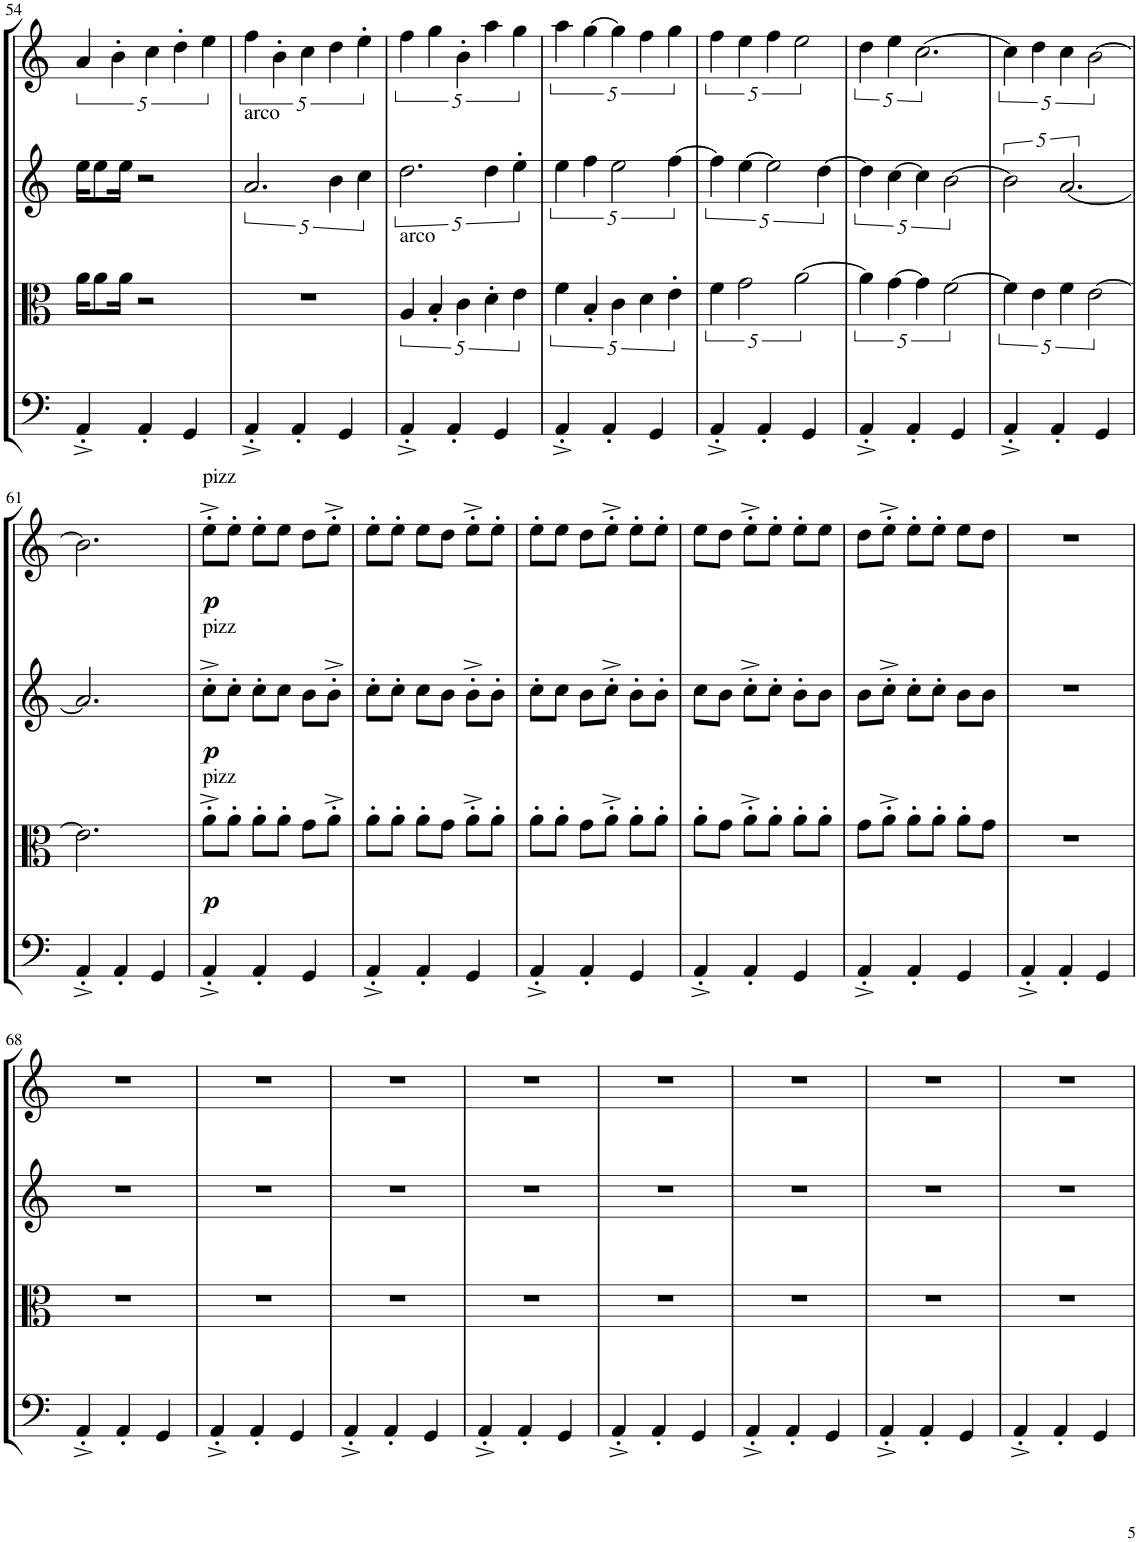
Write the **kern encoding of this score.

**kern	**kern	**dynam	**kern	**dynam	**kern	**dynam
*part4	*part3	*part3	*part2	*part2	*part1	*part1
*staff4	*staff3	*staff3	*staff2	*staff2	*staff1	*staff1
*I"Violoncello	*I"Viola	*	*I"Violin II	*	*I"Violin I	*
*I'Vc	*I'Vla	*	*I'Vln	*	*I'Vln	*
!!LO:PB:g=z
*clefF4	*clefC3	*	*clefG2	*	*clefG2	*
*k[]	*k[]	*	*k[]	*	*k[]	*
*M3/4	*M3/4	*	*M3/4	*	*M3/4	*
=54	=54	=54	=54	=54	=54	=54
4AA'^/	16a\KL	.	16ee\KL	.	20%3a/	.
.	8a\	.	8ee\	.	.	.
.	.	.	.	.	20%3b'\	.
.	16a\Jk	.	16ee\Jk	.	.	.
4AA'/	2r	.	2r	.	.	.
.	.	.	.	.	20%3cc\	.
.	.	.	.	.	20%3dd'\	.
4GG/	.	.	.	.	.	.
.	.	.	.	.	20%3ee\	.
=55	=55	=55	=55	=55	=55	=55
!	!	!	!LO:TX:a:t=arco	!	!	!
4AA'^/	2.r	.	10%3.a/	.	20%3ff\	.
.	.	.	.	.	20%3b'\	.
4AA'/	.	.	.	.	.	.
.	.	.	.	.	20%3cc\	.
.	.	.	20%3b\	.	20%3dd\	.
4GG/	.	.	.	.	.	.
.	.	.	20%3cc\	.	20%3ee'\	.
=56	=56	=56	=56	=56	=56	=56
!	!LO:TX:a:t=arco	!	!	!	!	!
4AA'^/	20%3A/	.	10%3.dd\	.	20%3ff\	.
.	20%3B'/	.	.	.	20%3gg\	.
4AA'/	.	.	.	.	.	.
.	20%3c\	.	.	.	20%3b'\	.
.	20%3d'\	.	20%3dd\	.	20%3aa\	.
4GG/	.	.	.	.	.	.
.	20%3e\	.	20%3ee'\	.	20%3gg\	.
=57	=57	=57	=57	=57	=57	=57
4AA'^/	20%3f\	.	20%3ee\	.	20%3aa\	.
.	20%3B'/	.	20%3ff\	.	[20%3gg\	.
4AA'/	.	.	.	.	.	.
.	20%3c\	.	10%3ee\	.	20%3gg\]	.
.	20%3d\	.	.	.	20%3ff\	.
4GG/	.	.	.	.	.	.
.	20%3e'\	.	[20%3ff\	.	20%3gg\	.
=58	=58	=58	=58	=58	=58	=58
4AA'^/	20%3f\	.	20%3ff\]	.	20%3ff\	.
.	10%3g\	.	[20%3ee\	.	20%3ee\	.
4AA'/	.	.	.	.	.	.
.	.	.	10%3ee\]	.	20%3ff\	.
.	[10%3a\	.	.	.	10%3ee\	.
4GG/	.	.	.	.	.	.
.	.	.	[20%3dd\	.	.	.
=59	=59	=59	=59	=59	=59	=59
4AA'^/	20%3a\]	.	20%3dd\]	.	20%3dd\	.
.	[20%3g\	.	[20%3cc\	.	20%3ee\	.
4AA'/	.	.	.	.	.	.
.	20%3g\]	.	20%3cc\]	.	[10%3.cc\	.
.	[10%3f\	.	[10%3b\	.	.	.
4GG/	.	.	.	.	.	.
=60	=60	=60	=60	=60	=60	=60
4AA'^/	20%3f\]	.	10%3b\]	.	20%3cc\]	.
.	20%3e\	.	.	.	20%3dd\	.
4AA'/	.	.	.	.	.	.
.	20%3f\	.	[10%3.a/	.	20%3cc\	.
.	[10%3e\	.	.	.	[10%3b\	.
4GG/	.	.	.	.	.	.
!!LO:LB:g=z
=61	=61	=61	=61	=61	=61	=61
4AA'^/	2.e\]	.	2.a/]	.	2.b\]	.
4AA'/	.	.	.	.	.	.
4GG/	.	.	.	.	.	.
=62	=62	=62	=62	=62	=62	=62
!	!	!	!	!	!LO:TX:a:t=pizz	!
!	!	!	!LO:TX:a:t=pizz	!	!	!
!	!LO:TX:a:t=pizz	!	!	!	!	!
!	!	!LO:DY:b	!	!LO:DY:b	!	!LO:DY:b
4AA'^/	8a'^\L	p	8cc'^\L	p	8ee'^\L	p
.	8a'\J	.	8cc'\J	.	8ee'\J	.
4AA'/	8a'\L	.	8cc'\L	.	8ee'\L	.
.	8a'\J	.	8cc\J	.	8ee\J	.
4GG/	8g\L	.	8b\L	.	8dd\L	.
.	8a'^\J	.	8b'^\J	.	8ee'^\J	.
=63	=63	=63	=63	=63	=63	=63
4AA'^/	8a'\L	.	8cc'\L	.	8ee'\L	.
.	8a'\J	.	8cc'\J	.	8ee'\J	.
4AA'/	8a'\L	.	8cc\L	.	8ee\L	.
.	8g\J	.	8b\J	.	8dd\J	.
4GG/	8a'^\L	.	8b'^\L	.	8ee'^\L	.
.	8a'\J	.	8b'\J	.	8ee'\J	.
=64	=64	=64	=64	=64	=64	=64
4AA'^/	8a'\L	.	8cc'\L	.	8ee'\L	.
.	8a'\J	.	8cc\J	.	8ee\J	.
4AA'/	8g\L	.	8b\L	.	8dd\L	.
.	8a'^\J	.	8cc'^\J	.	8ee'^\J	.
4GG/	8a'\L	.	8b'\L	.	8ee'\L	.
.	8a'\J	.	8b'\J	.	8ee'\J	.
=65	=65	=65	=65	=65	=65	=65
4AA'^/	8a'\L	.	8cc\L	.	8ee\L	.
.	8g\J	.	8b\J	.	8dd\J	.
4AA'/	8a'^\L	.	8cc'^\L	.	8ee'^\L	.
.	8a'\J	.	8cc'\J	.	8ee'\J	.
4GG/	8a'\L	.	8b'\L	.	8ee'\L	.
.	8a'\J	.	8b\J	.	8ee\J	.
=66	=66	=66	=66	=66	=66	=66
4AA'^/	8g\L	.	8b\L	.	8dd\L	.
.	8a'^\J	.	8cc'^\J	.	8ee'^\J	.
4AA'/	8a'\L	.	8cc'\L	.	8ee'\L	.
.	8a'\J	.	8cc'\J	.	8ee'\J	.
4GG/	8a'\L	.	8b\L	.	8ee\L	.
.	8g\J	.	8b\J	.	8dd\J	.
=67	=67	=67	=67	=67	=67	=67
4AA'^/	2.r	.	2.r	.	2.r	.
4AA'/	.	.	.	.	.	.
4GG/	.	.	.	.	.	.
!!LO:LB:g=z
=68	=68	=68	=68	=68	=68	=68
4AA'^/	2.r	.	2.r	.	2.r	.
4AA'/	.	.	.	.	.	.
4GG/	.	.	.	.	.	.
=69	=69	=69	=69	=69	=69	=69
4AA'^/	2.r	.	2.r	.	2.r	.
4AA'/	.	.	.	.	.	.
4GG/	.	.	.	.	.	.
=70	=70	=70	=70	=70	=70	=70
4AA'^/	2.r	.	2.r	.	2.r	.
4AA'/	.	.	.	.	.	.
4GG/	.	.	.	.	.	.
=71	=71	=71	=71	=71	=71	=71
4AA'^/	2.r	.	2.r	.	2.r	.
4AA'/	.	.	.	.	.	.
4GG/	.	.	.	.	.	.
=72	=72	=72	=72	=72	=72	=72
4AA'^/	2.r	.	2.r	.	2.r	.
4AA'/	.	.	.	.	.	.
4GG/	.	.	.	.	.	.
=73	=73	=73	=73	=73	=73	=73
4AA'^/	2.r	.	2.r	.	2.r	.
4AA'/	.	.	.	.	.	.
4GG/	.	.	.	.	.	.
=74	=74	=74	=74	=74	=74	=74
4AA'^/	2.r	.	2.r	.	2.r	.
4AA'/	.	.	.	.	.	.
4GG/	.	.	.	.	.	.
=75	=75	=75	=75	=75	=75	=75
4AA'^/	2.r	.	2.r	.	2.r	.
4AA'/	.	.	.	.	.	.
4GG/	.	.	.	.	.	.
=	=	=	=	=	=	=
*-	*-	*-	*-	*-	*-	*-
